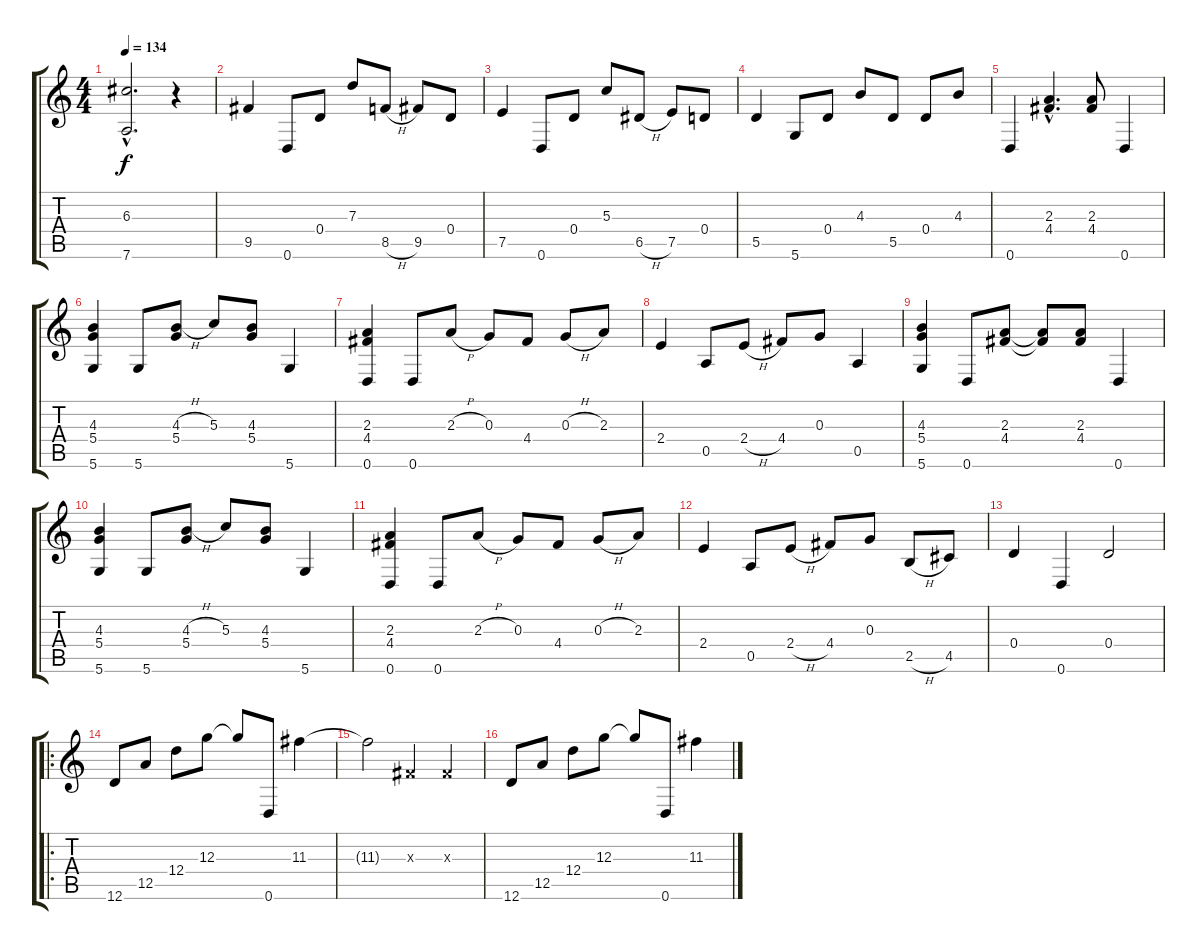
\track "" {instrument acousticguitarnylon}
\staff {score tabs}
\tuning (E4 B3 G3 D3 A2 D2) {hide}
\ts (4 4)
\tempo 134
\clef g2
\ks c
(6.3{hac} 7.6{hac}).2{d dy f} r.4 |
9.5.4 0.6.8 0.4.8 7.3.8 8.5{h}.8 9.5.8 0.4.8 |
7.5.4 0.6.8 0.4.8 5.3.8 6.5{h}.8 7.5.8 0.4.8 |
5.5.4 5.6.8 0.4.8 4.3.8 5.5.8 0.4.8 4.3.8 |
0.6.4 (2.3{hac} 4.4{hac}).4{d} (2.3 4.4).8 0.6.4 |
(4.3 5.4 5.6).4 5.6.8 (4.3{h} 5.4).8 5.3.8 (4.3 5.4).8 5.6.4 |
(2.3 4.4 0.6).4 0.6.8 2.3{h}.8 0.3.8 4.4.8 0.3{h}.8 2.3.8 |
2.4.4 0.5.8 2.4{h}.8 4.4.8 0.3.8 0.5.4 |
(4.3 5.4 5.6).4 0.6.8 (2.3 4.4).8 (2.3{t} 4.4{t}).8 (2.3 4.4).8 0.6.4 |
(4.3 5.4 5.6).4 5.6.8 (4.3{h} 5.4).8 5.3.8 (4.3 5.4).8 5.6.4 |
(2.3 4.4 0.6).4 0.6.8 2.3{h}.8 0.3.8 4.4.8 0.3{h}.8 2.3.8 |
2.4.4 0.5.8 2.4{h}.8 4.4.8 0.3.8 2.5{h}.8 4.5.8 |
0.4.4 0.6.4 0.4.2 |
\ro
12.6.8 12.5.8 12.4.8 12.3.8 12.3{t}.8 0.6.8 11.3.4 |
11.3{t}.2 -1.3{x}.4 -1.3{x}.4 |
12.6.8 12.5.8 12.4.8 12.3.8 12.3{t}.8 0.6.8 11.3.4
